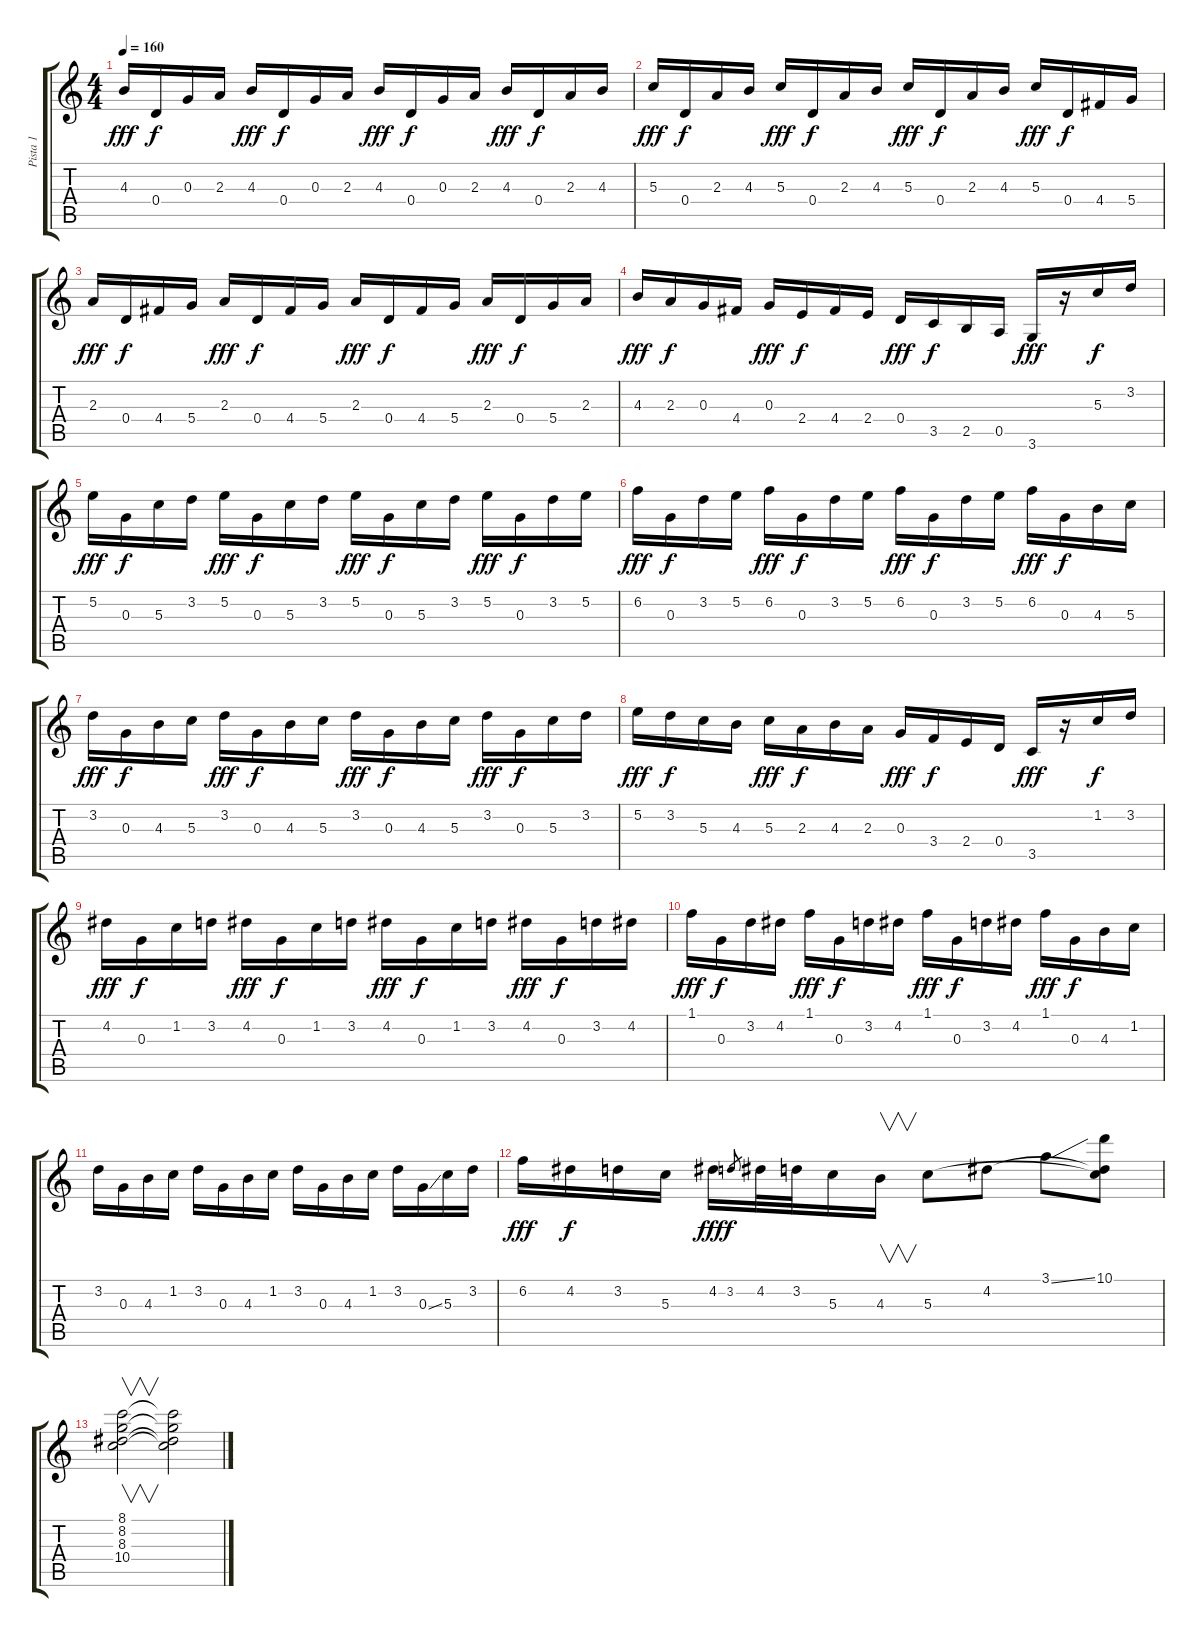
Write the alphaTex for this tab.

\track ("Pista 1" "Pista 1") {instrument acousticguitarnylon}
\staff {score tabs}
\tuning (E4 B3 G3 D3 A2 E2) {hide}
\ts (4 4)
\tempo 160
\clef g2
\ks c
4.3.16{dy fff} 0.4.16{dy f} 0.3.16 2.3.16 4.3.16{dy fff} 0.4.16{dy f} 0.3.16 2.3.16 4.3.16{dy fff} 0.4.16{dy f} 0.3.16 2.3.16 4.3.16{dy fff} 0.4.16{dy f} 2.3.16 4.3.16 |
5.3.16{dy fff} 0.4.16{dy f} 2.3.16 4.3.16 5.3.16{dy fff} 0.4.16{dy f} 2.3.16 4.3.16 5.3.16{dy fff} 0.4.16{dy f} 2.3.16 4.3.16 5.3.16{dy fff} 0.4.16{dy f} 4.4.16 5.4.16 |
2.3.16{dy fff} 0.4.16{dy f} 4.4.16 5.4.16 2.3.16{dy fff} 0.4.16{dy f} 4.4.16 5.4.16 2.3.16{dy fff} 0.4.16{dy f} 4.4.16 5.4.16 2.3.16{dy fff} 0.4.16{dy f} 5.4.16 2.3.16 |
4.3.16{dy fff} 2.3.16{dy f} 0.3.16 4.4.16 0.3.16{dy fff} 2.4.16{dy f} 4.4.16 2.4.16 0.4.16{dy fff} 3.5.16{dy f} 2.5.16 0.5.16 3.6.16{dy fff} r.16 5.3.16{dy f} 3.2.16 |
5.2.16{dy fff} 0.3.16{dy f} 5.3.16 3.2.16 5.2.16{dy fff} 0.3.16{dy f} 5.3.16 3.2.16 5.2.16{dy fff} 0.3.16{dy f} 5.3.16 3.2.16 5.2.16{dy fff} 0.3.16{dy f} 3.2.16 5.2.16 |
6.2.16{dy fff} 0.3.16{dy f} 3.2.16 5.2.16 6.2.16{dy fff} 0.3.16{dy f} 3.2.16 5.2.16 6.2.16{dy fff} 0.3.16{dy f} 3.2.16 5.2.16 6.2.16{dy fff} 0.3.16{dy f} 4.3.16 5.3.16 |
3.2.16{dy fff} 0.3.16{dy f} 4.3.16 5.3.16 3.2.16{dy fff} 0.3.16{dy f} 4.3.16 5.3.16 3.2.16{dy fff} 0.3.16{dy f} 4.3.16 5.3.16 3.2.16{dy fff} 0.3.16{dy f} 5.3.16 3.2.16 |
5.2.16{dy fff} 3.2.16{dy f} 5.3.16 4.3.16 5.3.16{dy fff} 2.3.16{dy f} 4.3.16 2.3.16 0.3.16{dy fff} 3.4.16{dy f} 2.4.16 0.4.16 3.5.16{dy fff} r.16 1.2.16{dy f} 3.2.16 |
4.2.16{dy fff} 0.3.16{dy f} 1.2.16 3.2.16 4.2.16{dy fff} 0.3.16{dy f} 1.2.16 3.2.16 4.2.16{dy fff} 0.3.16{dy f} 1.2.16 3.2.16 4.2.16{dy fff} 0.3.16{dy f} 3.2.16 4.2.16 |
1.1.16{dy fff} 0.3.16{dy f} 3.2.16 4.2.16 1.1.16{dy fff} 0.3.16{dy f} 3.2.16 4.2.16 1.1.16{dy fff} 0.3.16{dy f} 3.2.16 4.2.16 1.1.16{dy fff} 0.3.16{dy f} 4.3.16 1.2.16 |
3.2.16 0.3.16 4.3.16 1.2.16 3.2.16 0.3.16 4.3.16 1.2.16 3.2.16 0.3.16 4.3.16 1.2.16 3.2.16 0.3{ss}.16 5.3.16 3.2.16 |
6.2.16{dy fff} 4.2.16{dy f} 3.2.16 5.3.16 4.2.16{dy fff} 3.2.8{gr dy f} 4.2.32 3.2.32 5.3.16 4.3.16{v} 5.3.8 4.2.8 3.1{ss}.8 (10.1 4.2{t} 5.3{t}).8 |
(8.1 8.2 8.3 10.4).2{v} (8.1{t} 8.2{t} 8.3{t} 10.4{t}).2
